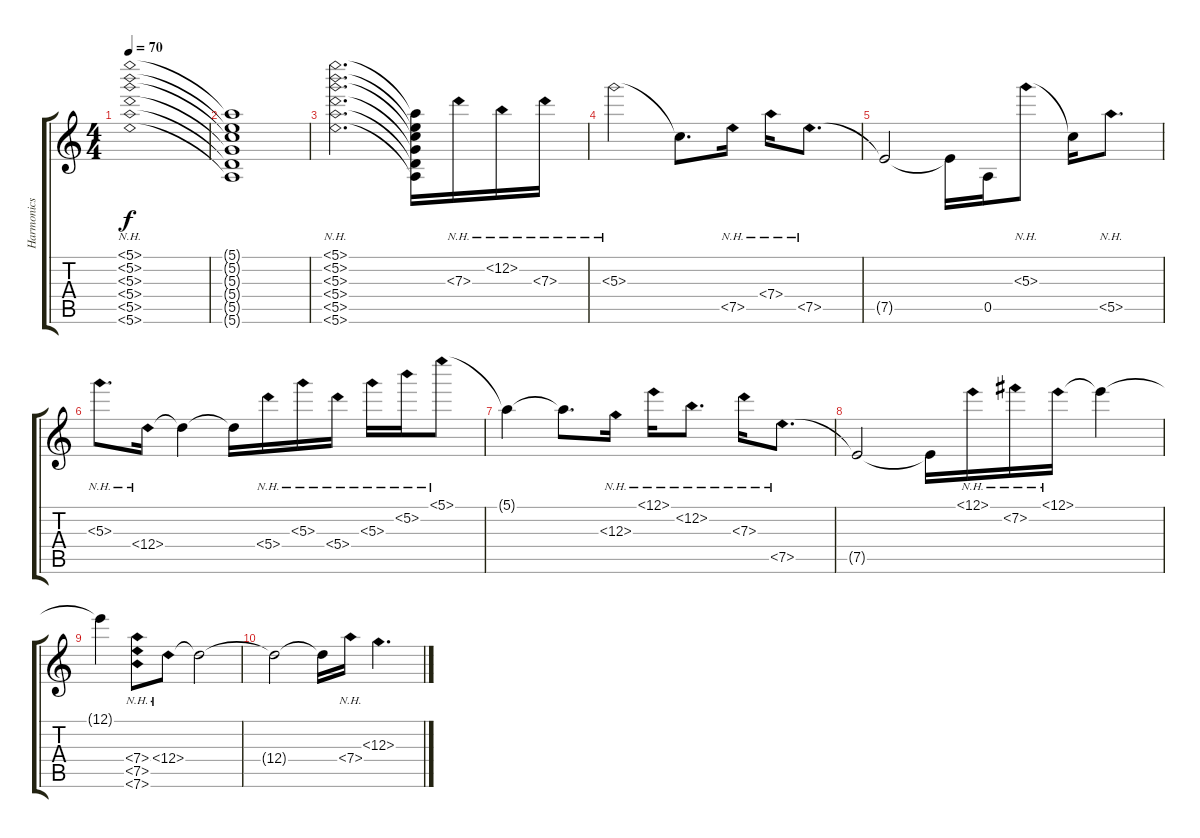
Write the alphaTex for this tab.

\track ("Harmonics" "Harmonics") {instrument electricguitarclean}
\staff {score tabs}
\tuning (E4 B3 G3 D3 A2 E2) {hide}
\ts (4 4)
\tempo 70
\clef g2
\ks c
(5.1{nh} 5.2{nh} 5.3{nh} 5.4{nh} 5.5{nh} 5.6{nh}).1{dy f} |
(5.1{t} 5.2{t} 5.3{t} 5.4{t} 5.5{t} 5.6{t}).1 |
(5.1{nh} 5.2{nh} 5.3{nh} 5.4{nh} 5.5{nh} 5.6{nh}).2{d} (5.1{t} 5.2{t} 5.3{t} 5.4{t} 5.5{t} 5.6{t}).16 7.3{nh}.16 12.2{nh}.16 7.3{nh}.16 |
5.3{nh}.2 5.3{t}.8{d} 7.5{nh}.16 7.4{nh}.16 7.5{nh}.8{d} |
7.5{t}.2 7.5{t}.16 0.5.16 5.3{nh}.8 5.3{t}.16 5.5{nh}.8{d} |
5.3{nh}.8{d} 12.4{nh}.16 12.4{t}.4 12.4{t}.16 5.4{nh}.16 5.3{nh}.16 5.4{nh}.16 5.3{nh}.16 5.2{nh}.16 5.1{nh}.8 |
5.1{t}.4 5.1{t}.8{d} 12.3{nh}.16 12.1{nh}.16 12.2{nh}.8{d} 7.3{nh}.16 7.5{nh}.8{d} |
7.5{t}.2 7.5{t}.16 12.1{nh}.16 7.2{nh}.16 12.1{nh}.16 12.1{t}.4 |
12.1{t}.4 (7.4{nh} 7.5{nh} 7.6{nh}).8 12.4{nh}.8 12.4{t}.2 |
12.4{t}.2 12.4{t}.16 7.4{nh}.16 12.3{nh}.4{d}
